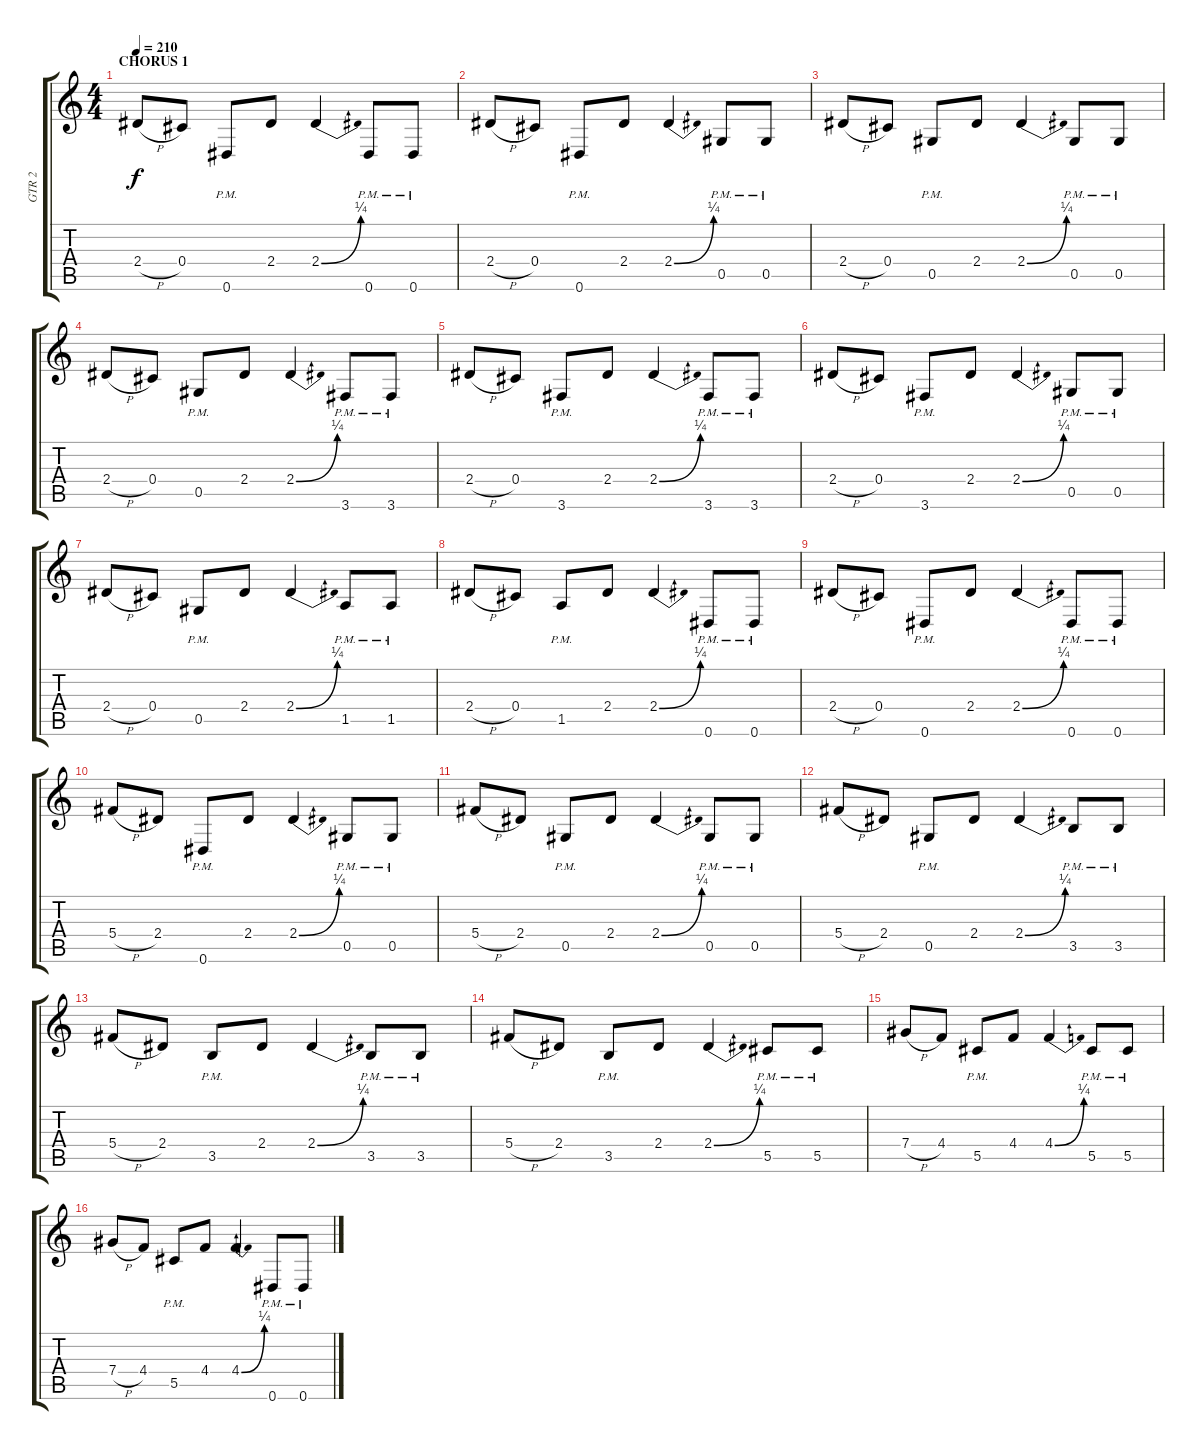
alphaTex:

\track ("GTR 2" "GTR 2") {instrument distortionguitar}
\staff {score tabs}
\tuning (Eb4 Bb3 Gb3 Db3 Ab2 Eb2) {hide}
\ts (4 4)
\section ("" "CHORUS 1")
\tempo 210
\clef g2
\ks c
2.4{h}.8{dy f} 0.4.8 0.6{pm}.8 2.4.8 2.4{be (bend 0 0 60 1)}.4 0.6{pm}.8 0.6{pm}.8 |
2.4{h}.8 0.4.8 0.6{pm}.8 2.4.8 2.4{be (bend 0 0 60 1)}.4 0.5{pm}.8 0.5{pm}.8 |
2.4{h}.8 0.4.8 0.5{pm}.8 2.4.8 2.4{be (bend 0 0 60 1)}.4 0.5{pm}.8 0.5{pm}.8 |
2.4{h}.8 0.4.8 0.5{pm}.8 2.4.8 2.4{be (bend 0 0 60 1)}.4 3.6{pm}.8 3.6{pm}.8 |
2.4{h}.8 0.4.8 3.6{pm}.8 2.4.8 2.4{be (bend 0 0 60 1)}.4 3.6{pm}.8 3.6{pm}.8 |
2.4{h}.8 0.4.8 3.6{pm}.8 2.4.8 2.4{be (bend 0 0 60 1)}.4 0.5{pm}.8 0.5{pm}.8 |
2.4{h}.8 0.4.8 0.5{pm}.8 2.4.8 2.4{be (bend 0 0 60 1)}.4 1.5{pm}.8 1.5{pm}.8 |
2.4{h}.8 0.4.8 1.5{pm}.8 2.4.8 2.4{be (bend 0 0 60 1)}.4 0.6{pm}.8 0.6{pm}.8 |
2.4{h}.8 0.4.8 0.6{pm}.8 2.4.8 2.4{be (bend 0 0 60 1)}.4 0.6{pm}.8 0.6{pm}.8 |
5.4{h}.8 2.4.8 0.6{pm}.8 2.4.8 2.4{be (bend 0 0 60 1)}.4 0.5{pm}.8 0.5{pm}.8 |
5.4{h}.8 2.4.8 0.5{pm}.8 2.4.8 2.4{be (bend 0 0 60 1)}.4 0.5{pm}.8 0.5{pm}.8 |
5.4{h}.8 2.4.8 0.5{pm}.8 2.4.8 2.4{be (bend 0 0 60 1)}.4 3.5{pm}.8 3.5{pm}.8 |
5.4{h}.8 2.4.8 3.5{pm}.8 2.4.8 2.4{be (bend 0 0 60 1)}.4 3.5{pm}.8 3.5{pm}.8 |
5.4{h}.8 2.4.8 3.5{pm}.8 2.4.8 2.4{be (bend 0 0 60 1)}.4 5.5{pm}.8 5.5{pm}.8 |
7.4{h}.8 4.4.8 5.5{pm}.8 4.4.8 4.4{be (bend 0 0 60 1)}.4 5.5{pm}.8 5.5{pm}.8 |
7.4{h}.8 4.4.8 5.5{pm}.8 4.4.8 4.4{be (bend 0 0 60 1)}.4 0.6{pm}.8 0.6{pm}.8
